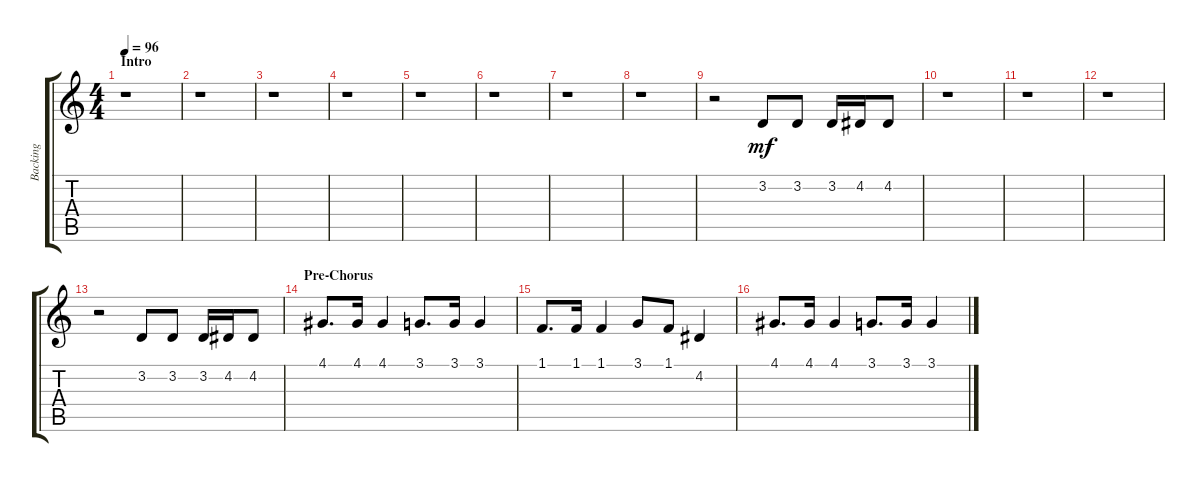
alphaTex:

\track ("Backing" "Backing") {instrument voiceoohs}
\staff {score tabs}
\tuning (E4 B3 G3 D3 A2 E2) {hide}
\ts (4 4)
\section ("" "Intro")
\tempo 96
\clef g2
\ks aminor
r.1{dy mf instrument voiceoohs} |
r.1 |
r.1 |
r.1 |
r.1 |
r.1 |
r.1 |
r.1 |
r.2 3.2.8 3.2.8 3.2.16 4.2.16 4.2.8 |
r.1 |
r.1 |
r.1 |
r.2 3.2.8 3.2.8 3.2.16 4.2.16 4.2.8 |
\section ("" "Pre-Chorus")
4.1.8{d} 4.1.16 4.1.4 3.1.8{d} 3.1.16 3.1.4 |
1.1.8{d} 1.1.16 1.1.4 3.1.8 1.1.8 4.2.4 |
4.1.8{d} 4.1.16 4.1.4 3.1.8{d} 3.1.16 3.1.4
